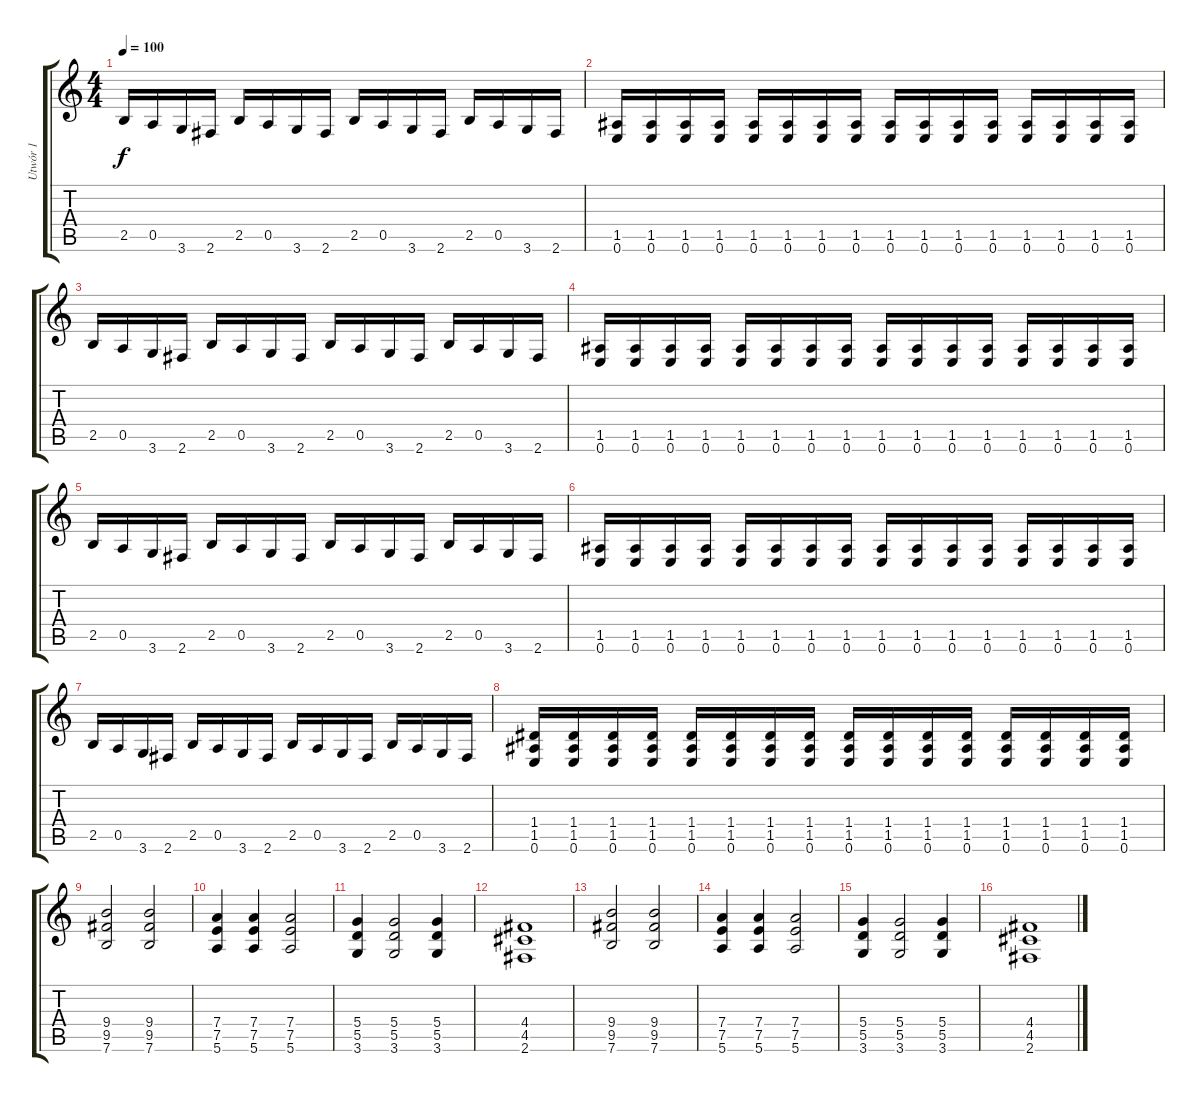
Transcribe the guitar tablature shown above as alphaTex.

\track ("Utwór 1" "Utwór 1") {instrument distortionguitar}
\staff {score tabs}
\tuning (E4 B3 G3 D3 A2 E2) {hide}
\ts (4 4)
\tempo 100
\clef g2
\ks c
2.5.16{dy f instrument distortionguitar} 0.5.16 3.6.16 2.6.16 2.5.16 0.5.16 3.6.16 2.6.16 2.5.16 0.5.16 3.6.16 2.6.16 2.5.16 0.5.16 3.6.16 2.6.16 |
(1.5 0.6).16 (1.5 0.6).16 (1.5 0.6).16 (1.5 0.6).16 (1.5 0.6).16 (1.5 0.6).16 (1.5 0.6).16 (1.5 0.6).16 (1.5 0.6).16 (1.5 0.6).16 (1.5 0.6).16 (1.5 0.6).16 (1.5 0.6).16 (1.5 0.6).16 (1.5 0.6).16 (1.5 0.6).16 |
2.5.16 0.5.16 3.6.16 2.6.16 2.5.16 0.5.16 3.6.16 2.6.16 2.5.16 0.5.16 3.6.16 2.6.16 2.5.16 0.5.16 3.6.16 2.6.16 |
(1.5 0.6).16 (1.5 0.6).16 (1.5 0.6).16 (1.5 0.6).16 (1.5 0.6).16 (1.5 0.6).16 (1.5 0.6).16 (1.5 0.6).16 (1.5 0.6).16 (1.5 0.6).16 (1.5 0.6).16 (1.5 0.6).16 (1.5 0.6).16 (1.5 0.6).16 (1.5 0.6).16 (1.5 0.6).16 |
2.5.16 0.5.16 3.6.16 2.6.16 2.5.16 0.5.16 3.6.16 2.6.16 2.5.16 0.5.16 3.6.16 2.6.16 2.5.16 0.5.16 3.6.16 2.6.16 |
(1.5 0.6).16 (1.5 0.6).16 (1.5 0.6).16 (1.5 0.6).16 (1.5 0.6).16 (1.5 0.6).16 (1.5 0.6).16 (1.5 0.6).16 (1.5 0.6).16 (1.5 0.6).16 (1.5 0.6).16 (1.5 0.6).16 (1.5 0.6).16 (1.5 0.6).16 (1.5 0.6).16 (1.5 0.6).16 |
2.5.16 0.5.16 3.6.16 2.6.16 2.5.16 0.5.16 3.6.16 2.6.16 2.5.16 0.5.16 3.6.16 2.6.16 2.5.16 0.5.16 3.6.16 2.6.16 |
(1.4 1.5 0.6).16 (1.4 1.5 0.6).16 (1.4 1.5 0.6).16 (1.4 1.5 0.6).16 (1.4 1.5 0.6).16 (1.4 1.5 0.6).16 (1.4 1.5 0.6).16 (1.4 1.5 0.6).16 (1.4 1.5 0.6).16 (1.4 1.5 0.6).16 (1.4 1.5 0.6).16 (1.4 1.5 0.6).16 (1.4 1.5 0.6).16 (1.4 1.5 0.6).16 (1.4 1.5 0.6).16 (1.4 1.5 0.6).16 |
(9.4 9.5 7.6).2 (9.4 9.5 7.6).2 |
(7.4 7.5 5.6).4 (7.4 7.5 5.6).4 (7.4 7.5 5.6).2 |
(5.4 5.5 3.6).4 (5.4 5.5 3.6).2 (5.4 5.5 3.6).4 |
(4.4 4.5 2.6).1 |
(9.4 9.5 7.6).2{volume 8} (9.4 9.5 7.6).2 |
(7.4 7.5 5.6).4 (7.4 7.5 5.6).4 (7.4 7.5 5.6).2 |
(5.4 5.5 3.6).4 (5.4 5.5 3.6).2 (5.4 5.5 3.6).4 |
(4.4 4.5 2.6).1
